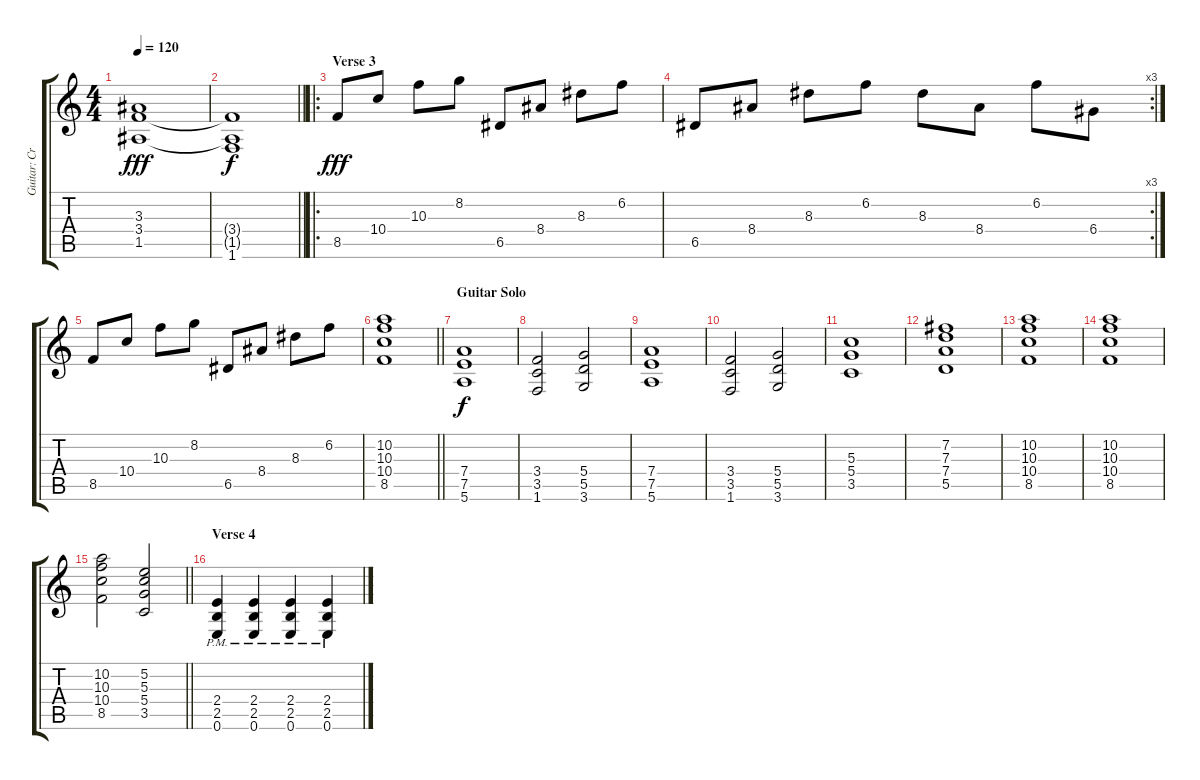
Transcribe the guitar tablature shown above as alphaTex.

\track ("Guitar: Criss Oliva [Rhythm]" "Guitar: Cr") {instrument distortionguitar}
\staff {score tabs}
\tuning (E4 B3 G3 D3 A2 E2) {hide}
\ts (4 4)
\tempo 120
\clef g2
\ks c
(3.3 3.4 1.5).1{dy fff} |
\barLineRight lightlight
(3.4{t} 1.5{t} 1.6{t}).1{dy f} |
\ro
\section ("" "Verse 3")
8.5.8{dy fff} 10.4.8 10.3.8 8.2.8 6.5.8 8.4.8 8.3.8 6.2.8 |
\rc 3
6.5.8 8.4.8 8.3.8 6.2.8 8.3.8 8.4.8 6.2.8 6.4.8 |
8.5.8 10.4.8 10.3.8 8.2.8 6.5.8 8.4.8 8.3.8 6.2.8 |
\barLineRight lightlight
(10.2 10.3 10.4 8.5).1 |
\section ("" "Guitar Solo")
(7.4 7.5 5.6).1{dy f} |
(3.4 3.5 1.6).2 (5.4 5.5 3.6).2 |
(7.4 7.5 5.6).1 |
(3.4 3.5 1.6).2 (5.4 5.5 3.6).2 |
(5.3 5.4 3.5).1 |
(7.2 7.3 7.4 5.5).1 |
(10.2 10.3 10.4 8.5).1 |
(10.2 10.3 10.4 8.5).1 |
\barLineRight lightlight
(10.2 10.3 10.4 8.5).2 (5.2 5.3 5.4 3.5).2 |
\section ("" "Verse 4")
(2.4{pm} 2.5{pm} 0.6{pm}).4 (2.4{pm} 2.5{pm} 0.6{pm}).4 (2.4{pm} 2.5{pm} 0.6{pm}).4 (2.4{pm} 2.5{pm} 0.6{pm}).4
